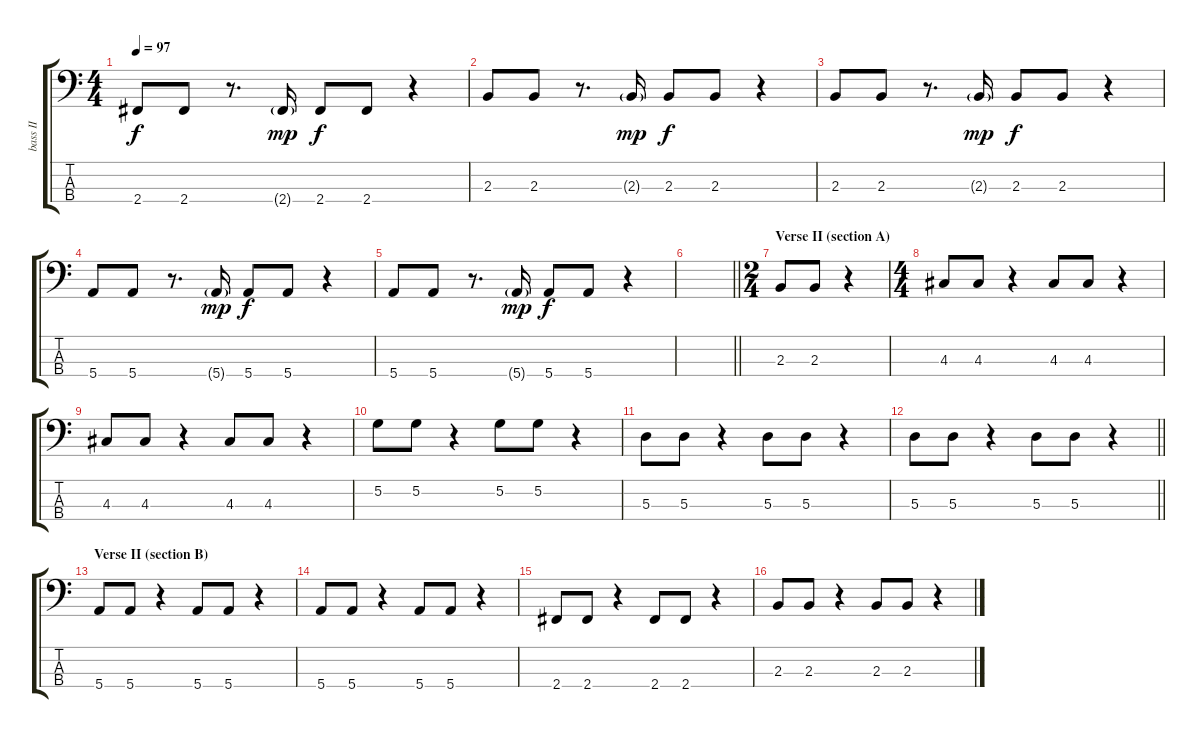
\track ("bass II" "bass II") {instrument distortionguitar}
\staff {score tabs}
\tuning (G2 D2 A1 E1) {hide}
\ts (4 4)
\tempo 97
\clef f4
\ks c
2.4.8{dy f} 2.4.8 r.8{d} 2.4{g}.16{dy mp} 2.4.8{dy f} 2.4.8 r.4 |
2.3.8 2.3.8 r.8{d} 2.3{g}.16{dy mp} 2.3.8{dy f} 2.3.8 r.4 |
2.3.8 2.3.8 r.8{d} 2.3{g}.16{dy mp} 2.3.8{dy f} 2.3.8 r.4 |
5.4.8 5.4.8 r.8{d} 5.4{g}.16{dy mp} 5.4.8{dy f} 5.4.8 r.4 |
5.4.8 5.4.8 r.8{d} 5.4{g}.16{dy mp} 5.4.8{dy f} 5.4.8 r.4 |
\barLineRight lightlight
|
\ts (2 4)
\section ("" "Verse II (section A)")
2.3.8 2.3.8 r.4 |
\ts (4 4)
4.3.8 4.3.8 r.4 4.3.8 4.3.8 r.4 |
4.3.8 4.3.8 r.4 4.3.8 4.3.8 r.4 |
5.2.8 5.2.8 r.4 5.2.8 5.2.8 r.4 |
5.3.8 5.3.8 r.4 5.3.8 5.3.8 r.4 |
\barLineRight lightlight
5.3.8 5.3.8 r.4 5.3.8 5.3.8 r.4 |
\section ("" "Verse II (section B)")
5.4.8 5.4.8 r.4 5.4.8 5.4.8 r.4 |
5.4.8 5.4.8 r.4 5.4.8 5.4.8 r.4 |
2.4.8 2.4.8 r.4 2.4.8 2.4.8 r.4 |
2.3.8 2.3.8 r.4 2.3.8 2.3.8 r.4
